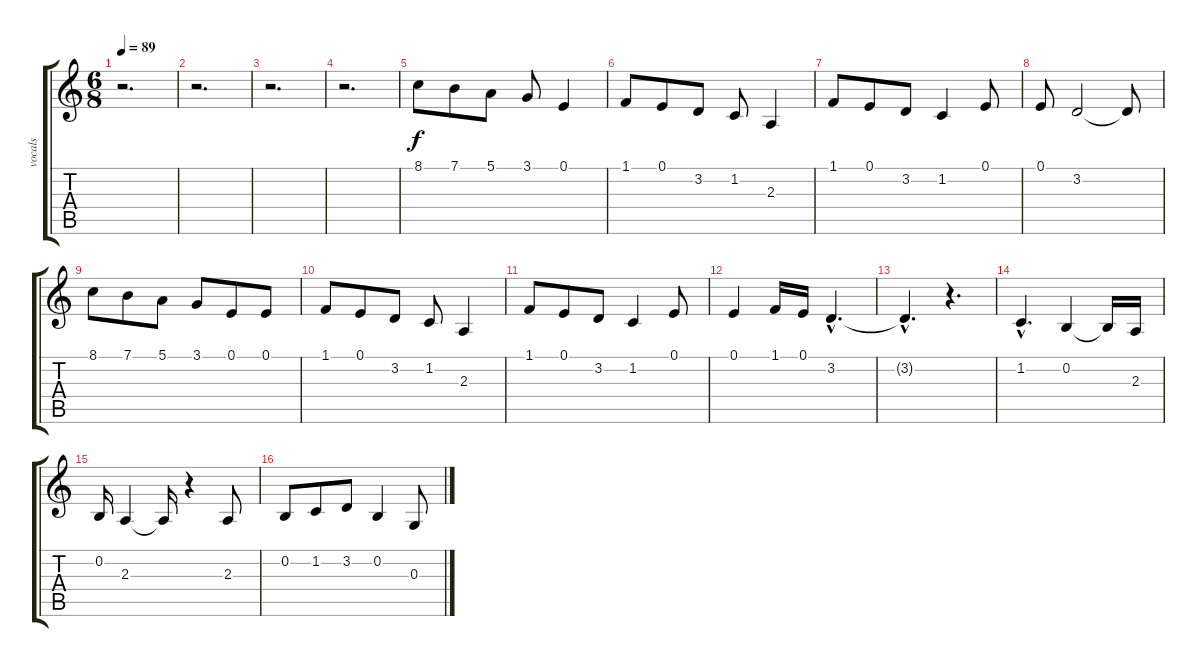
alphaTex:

\track ("vocals" "vocals") {instrument oboe}
\staff {score tabs}
\tuning (E4 B3 G3 D3 A2 E2) {hide}
\ts (6 8)
\tempo 89
\clef g2
\ks c
r.2{d dy f} |
r.2{d} |
r.2{d} |
r.2{d} |
8.1.8 7.1.8 5.1.8 3.1.8 0.1.4 |
1.1.8 0.1.8 3.2.8 1.2.8 2.3.4 |
1.1.8 0.1.8 3.2.8 1.2.4 0.1.8 |
0.1.8 3.2.2 3.2{t}.8 |
8.1.8 7.1.8 5.1.8 3.1.8 0.1.8 0.1.8 |
1.1.8 0.1.8 3.2.8 1.2.8 2.3.4 |
1.1.8 0.1.8 3.2.8 1.2.4 0.1.8 |
0.1.4 1.1.16 0.1.16 3.2{hac}.4{d} |
3.2{hac t}.4{d} r.4{d} |
1.2{hac}.4{d} 0.2.4 0.2{t}.16 2.3.16 |
0.2.16 2.3.4 2.3{t}.16 r.4 2.3.8 |
0.2.8 1.2.8 3.2.8 0.2.4 0.3.8
